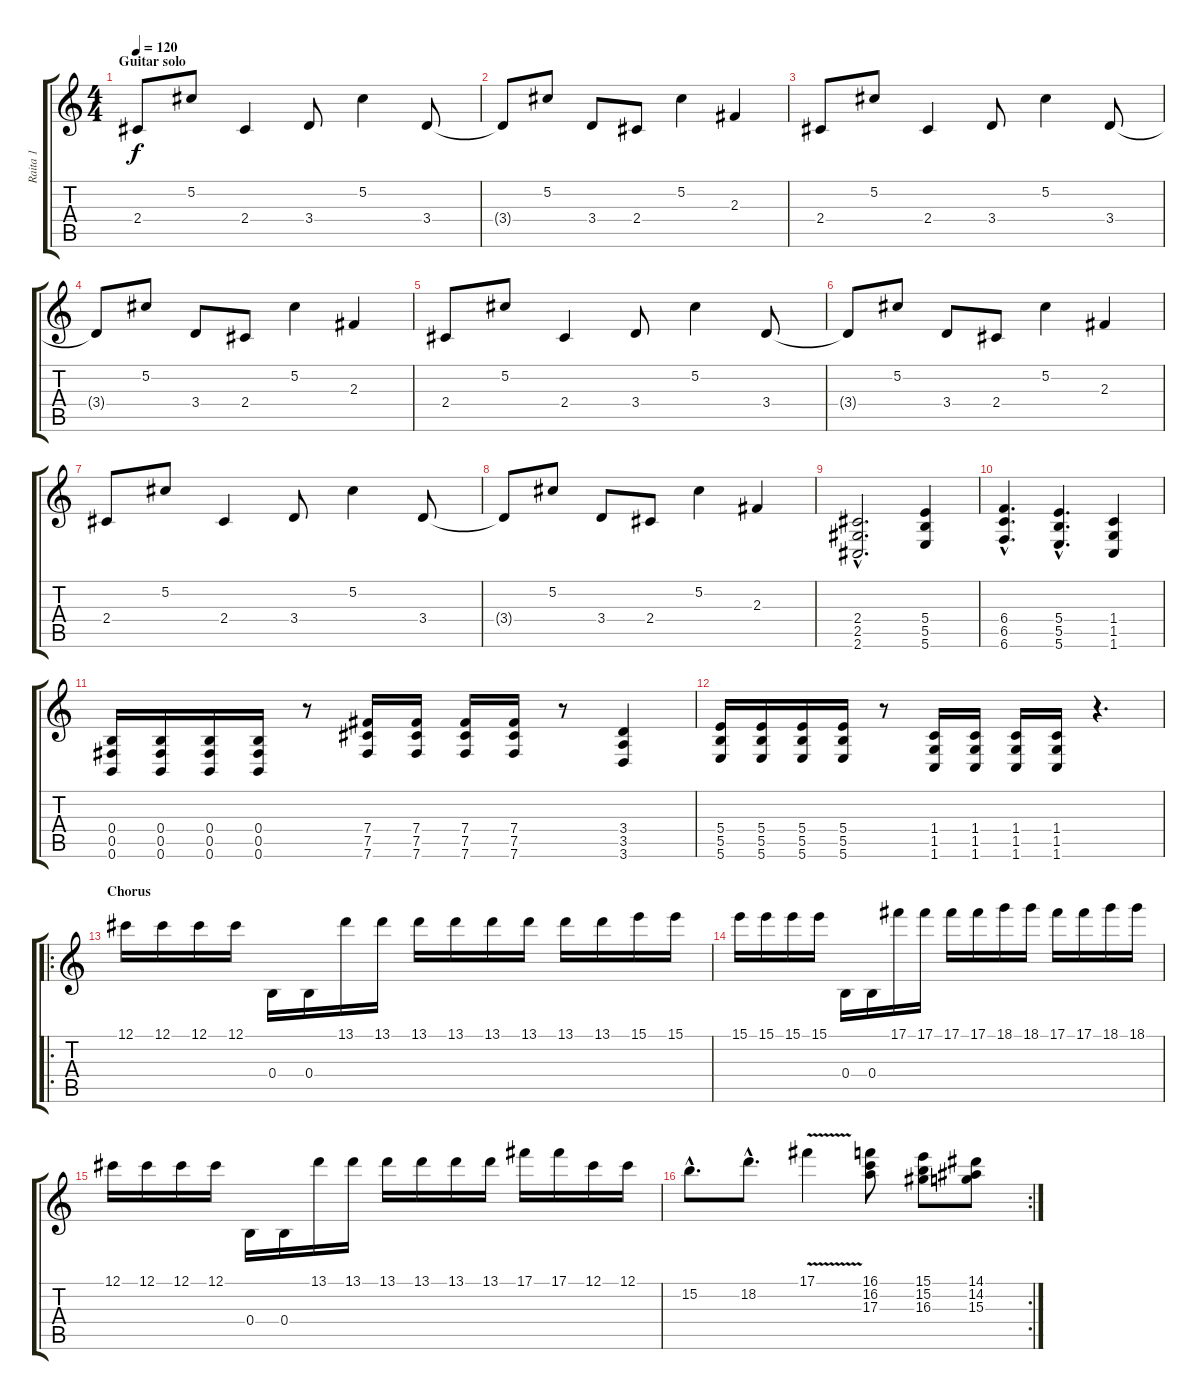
\track ("Raita 1" "Raita 1") {instrument overdrivenguitar}
\staff {score tabs}
\tuning (Db4 Ab3 E3 B2 Gb2 B1) {hide}
\ts (4 4)
\section ("" "Guitar solo")
\tempo 120
\clef g2
\ks c
2.4.8{dy f} 5.2.8 2.4.4 3.4.8 5.2.4 3.4.8 |
3.4{t}.8 5.2.8 3.4.8 2.4.8 5.2.4 2.3.4 |
2.4.8 5.2.8 2.4.4 3.4.8 5.2.4 3.4.8 |
3.4{t}.8 5.2.8 3.4.8 2.4.8 5.2.4 2.3.4 |
2.4.8 5.2.8 2.4.4 3.4.8 5.2.4 3.4.8 |
3.4{t}.8 5.2.8 3.4.8 2.4.8 5.2.4 2.3.4 |
2.4.8 5.2.8 2.4.4 3.4.8 5.2.4 3.4.8 |
3.4{t}.8 5.2.8 3.4.8 2.4.8 5.2.4 2.3.4 |
(2.4{hac} 2.5{hac} 2.6{hac}).2{d volume 16 instrument distortionguitar} (5.4 5.5 5.6).4 |
(6.4{hac} 6.5{hac} 6.6{hac}).4{d} (5.4{hac} 5.5{hac} 5.6{hac}).4{d} (1.4 1.5 1.6).4 |
(0.4 0.5 0.6).16 (0.4 0.5 0.6).16 (0.4 0.5 0.6).16 (0.4 0.5 0.6).16 r.8 (7.4 7.5 7.6).16 (7.4 7.5 7.6).16 (7.4 7.5 7.6).16 (7.4 7.5 7.6).16 r.8 (3.4 3.5 3.6).4 |
(5.4 5.5 5.6).16 (5.4 5.5 5.6).16 (5.4 5.5 5.6).16 (5.4 5.5 5.6).16 r.8 (1.4 1.5 1.6).16 (1.4 1.5 1.6).16 (1.4 1.5 1.6).16 (1.4 1.5 1.6).16 r.4{d} |
\ro
\section ("" "Chorus")
12.1.16{instrument overdrivenguitar} 12.1.16 12.1.16 12.1.16 0.4.16 0.4.16 13.1.16 13.1.16 13.1.16 13.1.16 13.1.16 13.1.16 13.1.16 13.1.16 15.1.16 15.1.16 |
15.1.16 15.1.16 15.1.16 15.1.16 0.4.16 0.4.16 17.1.16 17.1.16 17.1.16 17.1.16 18.1.16 18.1.16 17.1.16 17.1.16 18.1.16 18.1.16 |
12.1.16 12.1.16 12.1.16 12.1.16 0.4.16 0.4.16 13.1.16 13.1.16 13.1.16 13.1.16 13.1.16 13.1.16 17.1.16 17.1.16 12.1.16 12.1.16 |
\rc 2
15.2{hac}.8{d} 18.2{hac}.8{d} 17.1{v}.4 (16.1 16.2 17.3).8 (15.1 15.2 16.3).8 (14.1 14.2 15.3).8
